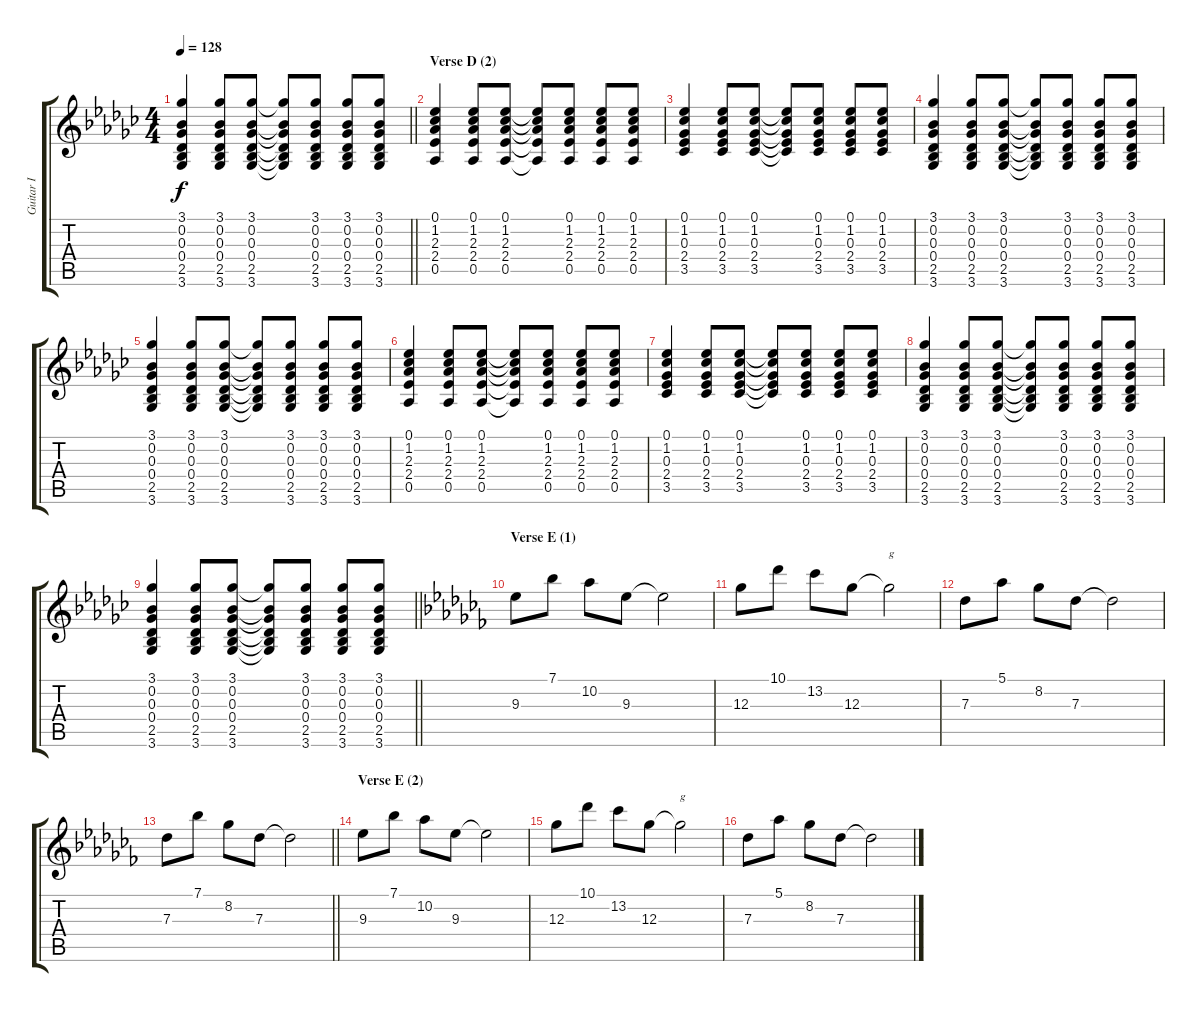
\track ("Guitar I" "Guitar I") {instrument electricguitarjazz}
\staff {score tabs}
\tuning (Eb4 Bb3 Gb3 Db3 Ab2 Eb2) {hide}
\ts (4 4)
\tempo 128
\clef g2
\barLineRight lightlight
\ks gb
(3.1 0.2 0.3 0.4 2.5 3.6).4{dy f} (3.1 0.2 0.3 0.4 2.5 3.6).8 (3.1 0.2 0.3 0.4 2.5 3.6).8 (3.1{t} 0.2{t} 0.3{t} 0.4{t} 2.5{t} 3.6{t}).8 (3.1 0.2 0.3 0.4 2.5 3.6).8 (3.1 0.2 0.3 0.4 2.5 3.6).8 (3.1 0.2 0.3 0.4 2.5 3.6).8 |
\section ("" "Verse D (2)")
(0.1 1.2 2.3 2.4 0.5).4 (0.1 1.2 2.3 2.4 0.5).8 (0.1 1.2 2.3 2.4 0.5).8 (0.1{t} 1.2{t} 2.3{t} 2.4{t} 0.5{t}).8 (0.1 1.2 2.3 2.4 0.5).8 (0.1 1.2 2.3 2.4 0.5).8 (0.1 1.2 2.3 2.4 0.5).8 |
(0.1 1.2 0.3 2.4 3.5).4 (0.1 1.2 0.3 2.4 3.5).8 (0.1 1.2 0.3 2.4 3.5).8 (0.1{t} 1.2{t} 0.3{t} 2.4{t} 3.5{t}).8 (0.1 1.2 0.3 2.4 3.5).8 (0.1 1.2 0.3 2.4 3.5).8 (0.1 1.2 0.3 2.4 3.5).8 |
(3.1 0.2 0.3 0.4 2.5 3.6).4 (3.1 0.2 0.3 0.4 2.5 3.6).8 (3.1 0.2 0.3 0.4 2.5 3.6).8 (3.1{t} 0.2{t} 0.3{t} 0.4{t} 2.5{t} 3.6{t}).8 (3.1 0.2 0.3 0.4 2.5 3.6).8 (3.1 0.2 0.3 0.4 2.5 3.6).8 (3.1 0.2 0.3 0.4 2.5 3.6).8 |
(3.1 0.2 0.3 0.4 2.5 3.6).4 (3.1 0.2 0.3 0.4 2.5 3.6).8 (3.1 0.2 0.3 0.4 2.5 3.6).8 (3.1{t} 0.2{t} 0.3{t} 0.4{t} 2.5{t} 3.6{t}).8 (3.1 0.2 0.3 0.4 2.5 3.6).8 (3.1 0.2 0.3 0.4 2.5 3.6).8 (3.1 0.2 0.3 0.4 2.5 3.6).8 |
(0.1 1.2 2.3 2.4 0.5).4 (0.1 1.2 2.3 2.4 0.5).8 (0.1 1.2 2.3 2.4 0.5).8 (0.1{t} 1.2{t} 2.3{t} 2.4{t} 0.5{t}).8 (0.1 1.2 2.3 2.4 0.5).8 (0.1 1.2 2.3 2.4 0.5).8 (0.1 1.2 2.3 2.4 0.5).8 |
(0.1 1.2 0.3 2.4 3.5).4 (0.1 1.2 0.3 2.4 3.5).8 (0.1 1.2 0.3 2.4 3.5).8 (0.1{t} 1.2{t} 0.3{t} 2.4{t} 3.5{t}).8 (0.1 1.2 0.3 2.4 3.5).8 (0.1 1.2 0.3 2.4 3.5).8 (0.1 1.2 0.3 2.4 3.5).8 |
(3.1 0.2 0.3 0.4 2.5 3.6).4 (3.1 0.2 0.3 0.4 2.5 3.6).8 (3.1 0.2 0.3 0.4 2.5 3.6).8 (3.1{t} 0.2{t} 0.3{t} 0.4{t} 2.5{t} 3.6{t}).8 (3.1 0.2 0.3 0.4 2.5 3.6).8 (3.1 0.2 0.3 0.4 2.5 3.6).8 (3.1 0.2 0.3 0.4 2.5 3.6).8 |
\barLineRight lightlight
(3.1 0.2 0.3 0.4 2.5 3.6).4 (3.1 0.2 0.3 0.4 2.5 3.6).8 (3.1 0.2 0.3 0.4 2.5 3.6).8 (3.1{t} 0.2{t} 0.3{t} 0.4{t} 2.5{t} 3.6{t}).8 (3.1 0.2 0.3 0.4 2.5 3.6).8 (3.1 0.2 0.3 0.4 2.5 3.6).8 (3.1 0.2 0.3 0.4 2.5 3.6).8 |
\section ("" "Verse E (1)")
\ks abminor
9.3.8 7.1.8 10.2.8 9.3.8 9.3{t}.2 |
12.3.8 10.1.8 13.2.8 12.3.8 12.3{t}.2{txt "g"} |
7.3.8 5.1.8 8.2.8 7.3.8 7.3{t}.2 |
\barLineRight lightlight
7.3.8 7.1.8 8.2.8 7.3.8 7.3{t}.2 |
\section ("" "Verse E (2)")
9.3.8 7.1.8 10.2.8 9.3.8 9.3{t}.2 |
12.3.8 10.1.8 13.2.8 12.3.8 12.3{t}.2{txt "g"} |
7.3.8 5.1.8 8.2.8 7.3.8 7.3{t}.2
